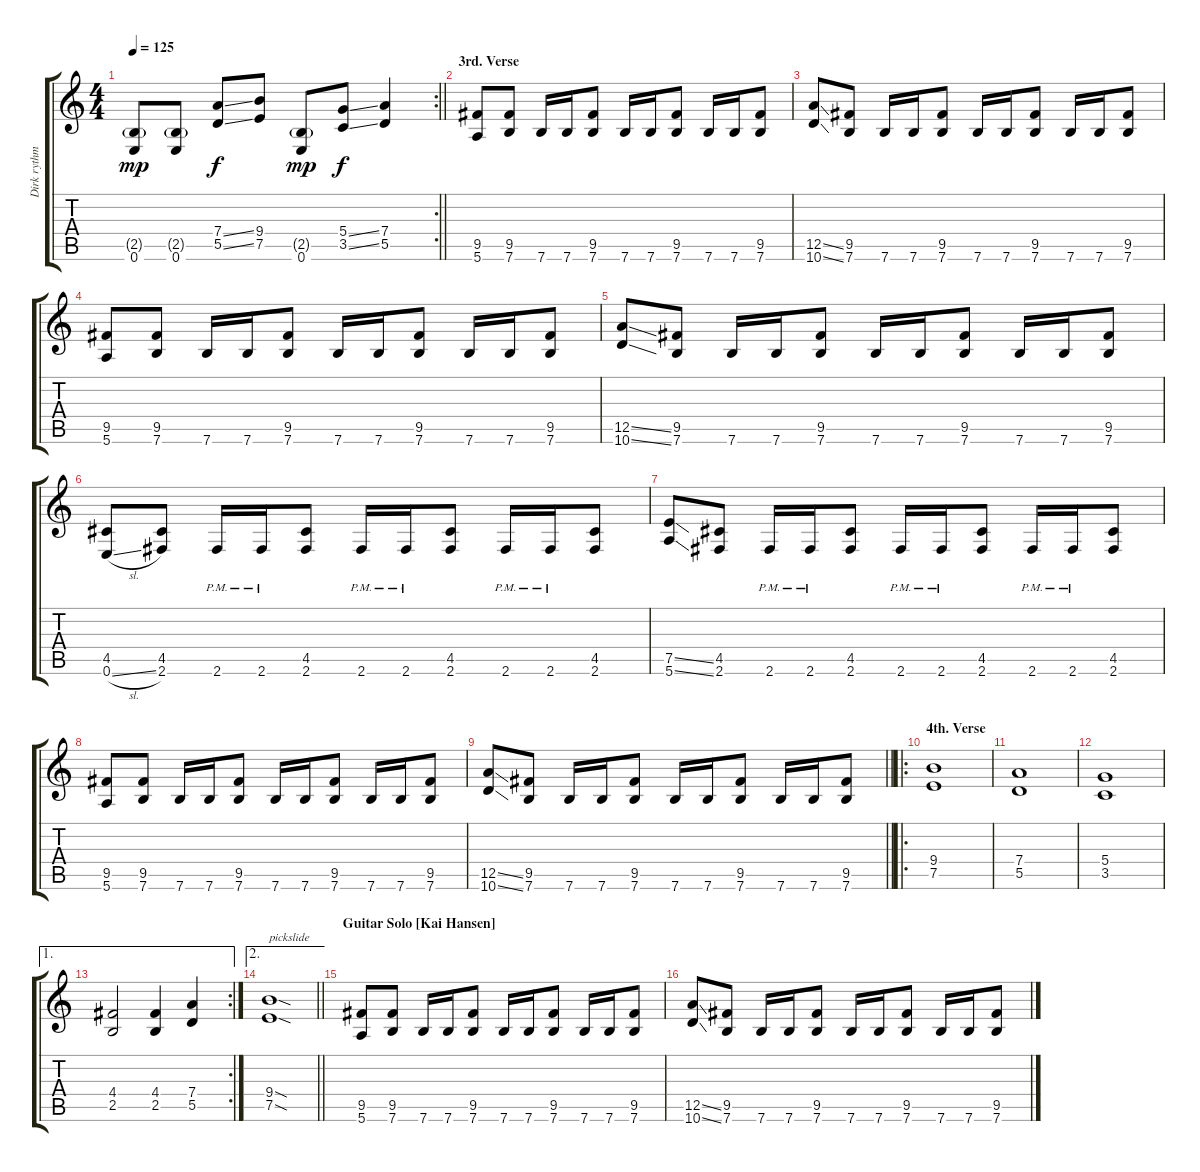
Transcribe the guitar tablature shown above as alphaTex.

\track ("Dirk rythm" "Dirk rythm") {instrument overdrivenguitar}
\staff {score tabs}
\tuning (E4 B3 G3 D3 A2 E2) {hide}
\rc 2
\ts (4 4)
\tempo 125
\clef g2
\barLineRight lightlight
\ks c
(2.5{g} 0.6).8{dy mp} (2.5{g} 0.6).8 (7.4{ss} 5.5{ss}).8{dy f} (9.4 7.5).8 (2.5{g} 0.6).8{dy mp} (5.4{ss} 3.5{ss}).8{dy f} (7.4 5.5).4 |
\section ("" "3rd. Verse")
(9.5 5.6).8 (9.5 7.6).8 7.6.16 7.6.16 (9.5 7.6).8 7.6.16 7.6.16 (9.5 7.6).8 7.6.16 7.6.16 (9.5 7.6).8 |
(12.5{ss} 10.6{ss}).8 (9.5 7.6).8 7.6.16 7.6.16 (9.5 7.6).8 7.6.16 7.6.16 (9.5 7.6).8 7.6.16 7.6.16 (9.5 7.6).8 |
(9.5 5.6).8 (9.5 7.6).8 7.6.16 7.6.16 (9.5 7.6).8 7.6.16 7.6.16 (9.5 7.6).8 7.6.16 7.6.16 (9.5 7.6).8 |
(12.5{ss} 10.6{ss}).8 (9.5 7.6).8 7.6.16 7.6.16 (9.5 7.6).8 7.6.16 7.6.16 (9.5 7.6).8 7.6.16 7.6.16 (9.5 7.6).8 |
(4.5 0.6{sl}).8 (4.5 2.6).8 2.6{pm}.16 2.6{pm}.16 (4.5 2.6).8 2.6{pm}.16 2.6{pm}.16 (4.5 2.6).8 2.6{pm}.16 2.6{pm}.16 (4.5 2.6).8 |
(7.5{ss} 5.6{ss}).8 (4.5 2.6).8 2.6{pm}.16 2.6{pm}.16 (4.5 2.6).8 2.6{pm}.16 2.6{pm}.16 (4.5 2.6).8 2.6{pm}.16 2.6{pm}.16 (4.5 2.6).8 |
(9.5 5.6).8 (9.5 7.6).8 7.6.16 7.6.16 (9.5 7.6).8 7.6.16 7.6.16 (9.5 7.6).8 7.6.16 7.6.16 (9.5 7.6).8 |
\barLineRight lightlight
(12.5{ss} 10.6{ss}).8 (9.5 7.6).8 7.6.16 7.6.16 (9.5 7.6).8 7.6.16 7.6.16 (9.5 7.6).8 7.6.16 7.6.16 (9.5 7.6).8 |
\ro
\section ("" "4th. Verse")
(9.4 7.5).1 |
(7.4 5.5).1 |
(5.4 3.5).1 |
\ae 1
\rc 2
(4.4 2.5).2 (4.4 2.5).4 (7.4 5.5).4 |
\ae 2
\barLineRight lightlight
(9.4{sod} 7.5{sod}).1{txt "pickslide"} |
\section ("" "Guitar Solo [Kai Hansen]")
(9.5 5.6).8 (9.5 7.6).8 7.6.16 7.6.16 (9.5 7.6).8 7.6.16 7.6.16 (9.5 7.6).8 7.6.16 7.6.16 (9.5 7.6).8 |
(12.5{ss} 10.6{ss}).8 (9.5 7.6).8 7.6.16 7.6.16 (9.5 7.6).8 7.6.16 7.6.16 (9.5 7.6).8 7.6.16 7.6.16 (9.5 7.6).8
